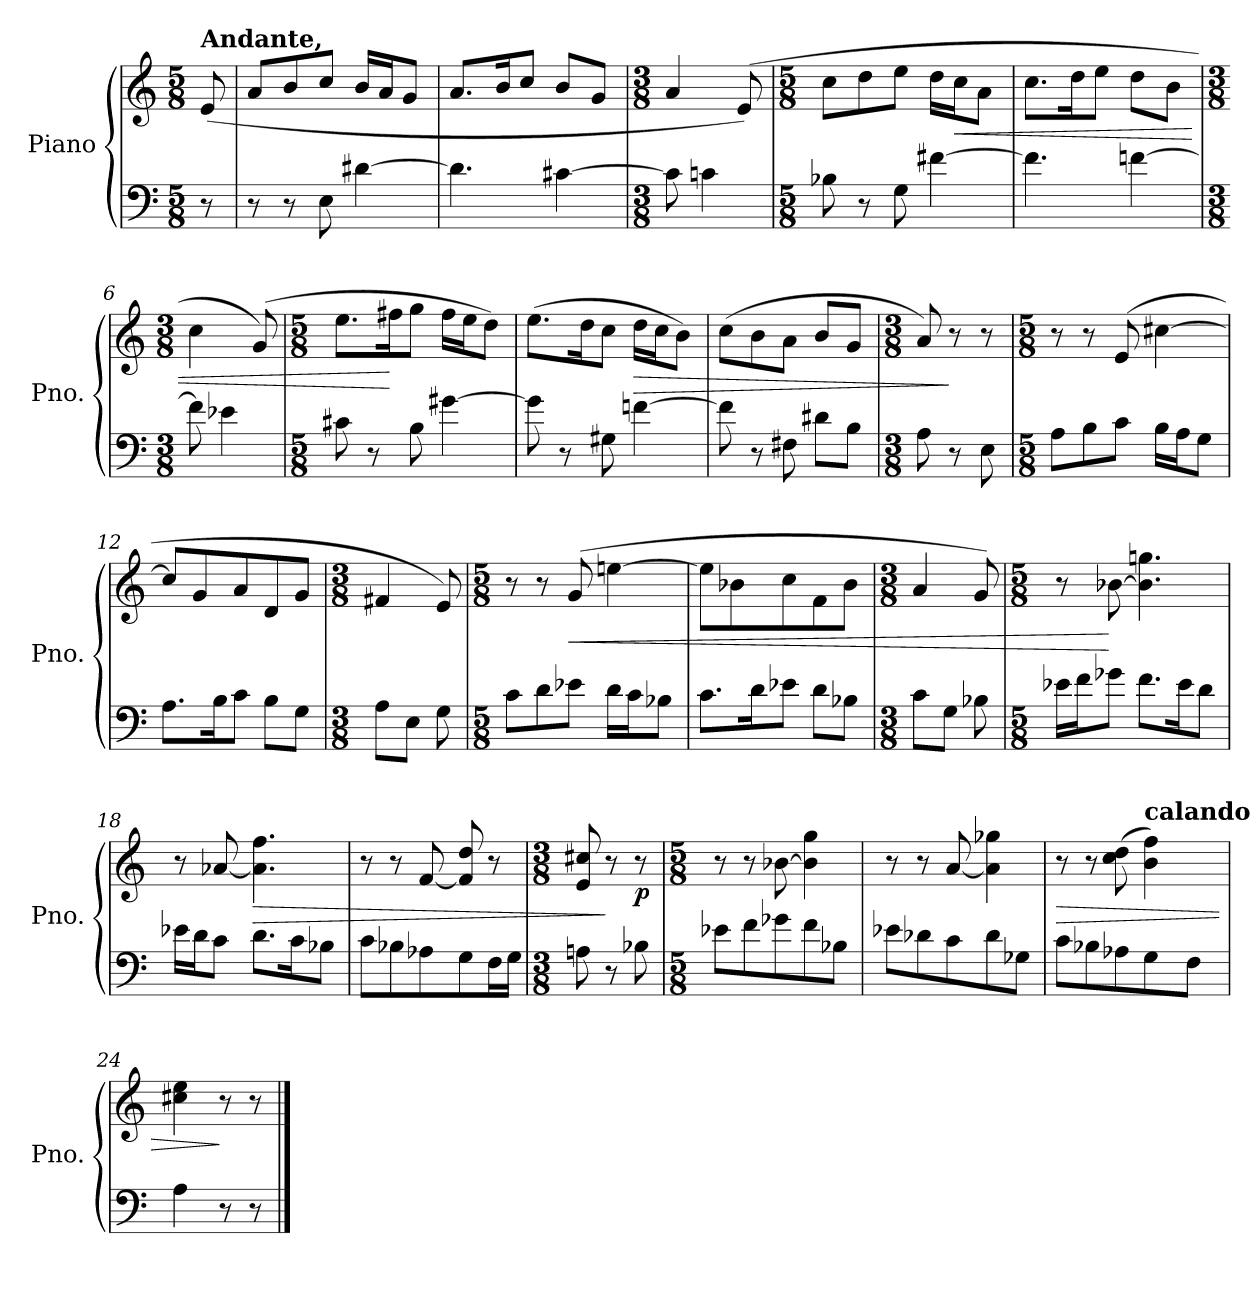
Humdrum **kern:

**kern	**kern	**dynam
*part1	*part1	*part1
*staff2	*staff1	*staff1/2
*I"Piano	*	*
*I'Pno.	*	*
*clefF4	*clefG2	*
*k[]	*k[]	*
*M5/8	*M5/8	*
*MM76	*MM76	*
=	=	=
!	!LO:TX:a:B:t=Andante,	!
!	!	!LO:DY:b
8r	(>8e/	other-dynamics
=1	=1	=1
8r	8a/L	.
8r	8b/	.
8E\	8cc/J	.
[4d#X\	16b/LL	.
.	16a/J	.
.	8g/J	.
=2	=2	=2
4.d#\]	8.a/L	.
.	16b/K	.
.	8cc/J	.
[4c#X\	8b/L	.
.	8g/J	.
=3	=3	=3
*M3/8	*M3/8	*
8c#\]	4a/	.
4cn\	.	.
.	(>8e/)	.
=4	=4	=4
*M5/8	*M5/8	*
8B-X\	8cc\L	.
8r	8dd\	.
8G\	8ee\J	.
[4f#X\	16dd\LL	.
!	!	!LO:HP:b
.	16cc\J	<
.	8a\J	.
=5	=5	=5
4.f#\]	8.cc\L	.
.	16dd\K	.
.	8ee\J	.
[4fn\	8dd\L	.
.	8b\J	.
=6	=6	=6
*M3/8	*M3/8	*
8f\]	4cc\	.
4e-X\	.	.
.	(>8g/)	.
=7	=7	=7
*M5/8	*M5/8	*
8c#X\	8.ee\L	.
8r	.	.
.	16ff#X\K	[
8B\	8gg\J	.
[4g#X\	16ff#\LL	.
.	16ee\J	.
.	8dd\J)	.
=8	=8	=8
8g#\]	(>8.ee\L	.
8r	.	.
.	16dd\K	.
8G#X\	8cc\J	.
!	!	!LO:HP:b
[4fn\	16dd\LL	>
.	16cc\J	.
.	8b\J)	.
=9	=9	=9
8f\]	(>8cc\L	.
8r	8b\	.
8F#X\	8a\J	.
8d#X\L	8b/L	.
8B\J	8g/J	.
=10	=10	=10
*M3/8	*M3/8	*
8A\	8a/)	.
8r	8r	]
8E\	8r	.
=11	=11	=11
*M5/8	*M5/8	*
8A\L	8r	.
8B\	8r	.
8c\J	(<8e/	.
16B\LL	[4cc#X\	.
16A\J	.	.
8G\J	.	.
=12	=12	=12
8.A\L	8cc#/L]	.
.	8g/	.
16B\K	.	.
8c\J	8a/	.
8B\L	8d/	.
8G\J	8g/J	.
=13	=13	=13
*M3/8	*M3/8	*
8A\L	4f#X/	.
8E\J	.	.
8G\	8e/)	.
=14	=14	=14
*M5/8	*M5/8	*
8c\L	8r	.
8d\	8r	.
!	!	!LO:HP:b
8e-X\J	(>8g/	<
16d\LL	[4een\	.
16c\J	.	.
8B-X\J	.	.
=15	=15	=15
8.c\L	8ee\L]	.
.	8b-X\	.
16d\K	.	.
8e-X\J	8cc\	.
8d\L	8f\	.
8B-X\J	8b-\J	.
=16	=16	=16
*M3/8	*M3/8	*
8c\L	4a/	.
8G\J	.	.
8B-X\	8g/)	.
=17	=17	=17
*M5/8	*M5/8	*
16e-X\LL	8r	.
16f\J	.	.
8g-X\J	[8b-X\	[
8.f\L	4.b-\] 4.ggn\	.
16e-\K	.	.
8d\J	.	.
=18	=18	=18
16e-X\LL	8r	.
16d\J	.	.
8c\J	[8a-X/	.
!	!	!LO:HP:b
8.d\L	4.a-\] 4.ff\	>
16c\K	.	.
8B-X\J	.	.
=19	=19	=19
8c\L	8r	.
8B-X\	8r	.
8A-X\	[8f/	.
8G\	8f/] 8dd/	.
16F\L	8r	.
16G\JJ	.	.
=20	=20	=20
*M3/8	*M3/8	*
8An\	8e/ 8cc#X/	.
8r	8r	]
!	!	!LO:DY:b
8B-X\	8r	p
=21	=21	=21
*M5/8	*M5/8	*
8e-X\L	8r	.
8f\	8r	.
8g-X\	[8b-X\	.
8f\	4b-\] 4gg\	.
8B-X\J	.	.
=22	=22	=22
8e-X\L	8r	.
8d-X\	8r	.
8c\	[8a/	.
8d-\	4a\] 4gg-X\	.
8G-X\J	.	.
=23	=23	=23
!	!	!LO:HP:b
8c\L	8r	>
8B-X\	8r	.
8A-X\	(>8cc\ 8dd\	.
!	!LO:TX:a:B:t=calando	!
8G\	4b\ 4ff\)	.
*	*MM52	*
8F\J	.	.
=24	=24	=24
*	*MM44	*
4A\	4cc#X\ 4ee\	.
8r	8r	]
8r	8r	.
==	==	==
*-	*-	*-
